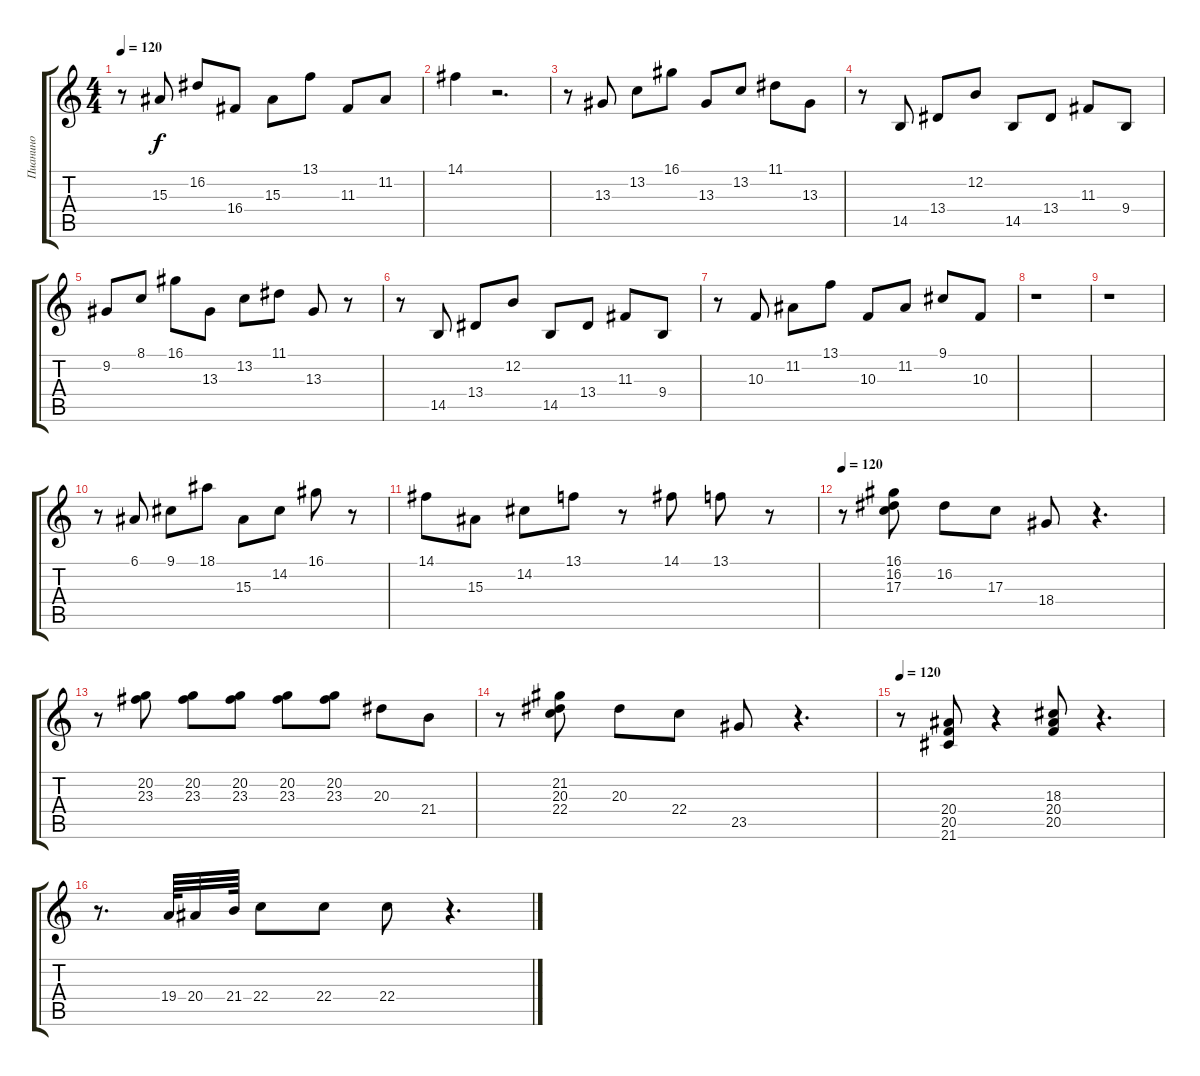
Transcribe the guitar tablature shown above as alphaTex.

\track ("Пианино" "Пианино") {instrument brightacousticpiano}
\staff {score tabs}
\tuning (E4 B3 G3 D3 A2 E2) {hide}
\ts (4 4)
\tempo 120
\clef g2
\ks c
r.8{dy f} 15.3.8 16.2.8 16.4.8 15.3.8 13.1.8 11.3.8 11.2.8 |
14.1.4 r.2{d} |
r.8 13.3.8 13.2.8 16.1.8 13.3.8 13.2.8 11.1.8 13.3.8 |
r.8 14.5.8 13.4.8 12.2.8 14.5.8 13.4.8 11.3.8 9.4.8 |
9.2.8 8.1.8 16.1.8 13.3.8 13.2.8 11.1.8 13.3.8 r.8 |
r.8 14.5.8 13.4.8 12.2.8 14.5.8 13.4.8 11.3.8 9.4.8 |
r.8 10.3.8 11.2.8 13.1.8 10.3.8 11.2.8 9.1.8 10.3.8 |
r.1 |
r.1 |
r.8 6.1.8 9.1.8 18.1.8 15.3.8 14.2.8 16.1.8 r.8 |
14.1.8 15.3.8 14.2.8 13.1.8 r.8 14.1.8 13.1.8 r.8 |
\tempo 120
r.8 (16.1 16.2 17.3).8 16.2.8 17.3.8 18.4.8 r.4{d} |
r.8 (20.2 23.3).8 (20.2 23.3).8 (20.2 23.3).8 (20.2 23.3).8 (20.2 23.3).8 20.3.8 21.4.8 |
r.8 (21.2 20.3 22.4).8 20.3.8 22.4.8 23.5.8 r.4{d} |
\tempo 120
r.8 (20.4 20.5 21.6).8 r.4 (18.3 20.4 20.5).8 r.4{d} |
r.8{d} 19.4.64 20.4.32 21.4.64 22.4.8 22.4.8 22.4.8 r.4{d}
